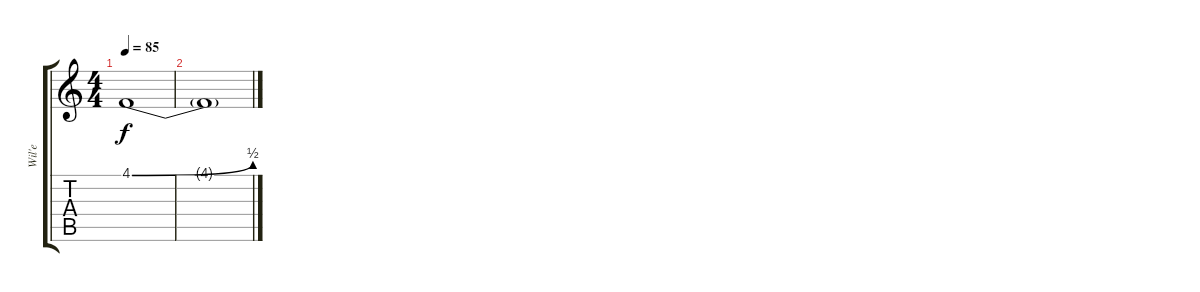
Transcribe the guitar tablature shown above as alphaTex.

\track ("Wil'e" "Wil'e") {instrument stringensemble1}
\staff {score tabs}
\tuning (Db4 Ab3 E3 B2 Gb2 Db2) {hide}
\ts (4 4)
\tempo 85
\clef g2
\ks c
4.1{be (bend 0 0 60 2)}.1{dy f} |
4.1{t}.1
